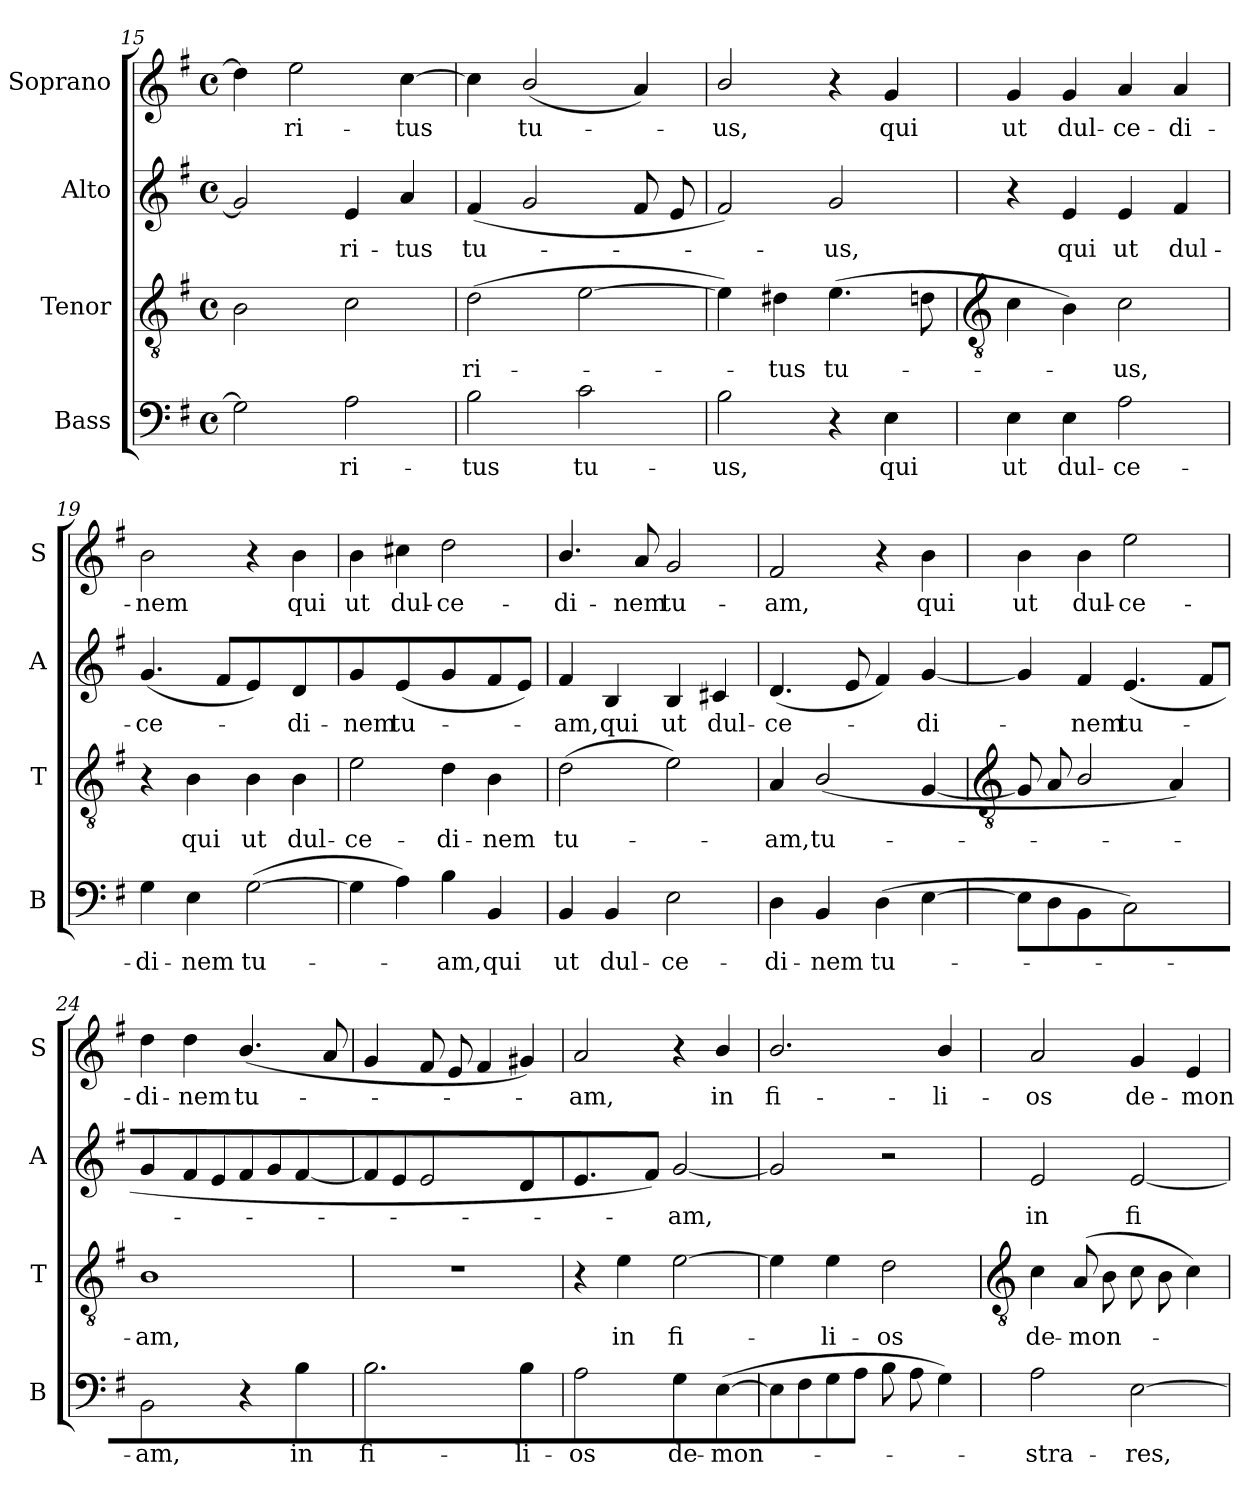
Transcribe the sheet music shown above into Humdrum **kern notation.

**kern	**text	**kern	**text	**kern	**text	**kern	**text
*part4	*part4	*part3	*part3	*part2	*part2	*part1	*part1
*staff4	*staff4	*staff3	*staff3	*staff2	*staff2	*staff1	*staff1
*I"Bass	*	*I"Tenor	*	*I"Alto	*	*I"Soprano	*
*I'B	*	*I'T	*	*I'A	*	*I'S	*
*clefF4	*	*clefGv2	*	*clefG2	*	*clefG2	*
*k[f#]	*	*k[f#]	*	*k[f#]	*	*k[f#]	*
*G:	*	*G:	*	*G:	*	*G:	*
*M4/4	*	*M4/4	*	*M4/4	*	*M4/4	*
*met(c)	*	*met(c)	*	*met(c)	*	*met(c)	*
=15	=15	=15	=15	=15	=15	=15	=15
2G]	.	2B	.	2g]	.	4dd]	.
!	!	!	!	!	!	!	!LO:LY:b
.	.	.	.	.	.	2ee	ri-
!	!LO:LY:b	!	!	!	!LO:LY:b	!	!
2A	ri-	2c	.	4e	ri-	.	.
!	!	!	!	!	!LO:LY:b	!	!LO:LY:b
.	.	.	.	4a	-tus	[4cc	-tus
=16	=16	=16	=16	=16	=16	=16	=16
!	!LO:LY:b	!	!LO:LY:b	!	!LO:LY:b	!	!
2B	-tus	(>2d	ri-	(<4f#	tu-	4cc]	.
!	!	!	!	!	!	!	!LO:LY:b
.	.	.	.	2g	.	(<2b/	tu-
!	!LO:LY:b	!	!	!	!	!	!
2c	tu-	[2e	.	.	.	.	.
.	.	.	.	8f#L	.	4a)	.
.	.	.	.	8e	.	.	.
=17	=17	=17	=17	=17	=17	=17	=17
!	!LO:LY:b	!	!	!	!	!	!LO:LY:b
2B	-us,	4e])	.	2f#)	.	2b/	us,
!	!	!	!LO:LY:b	!	!	!	!
.	.	4d#X	tus	.	.	.	.
!	!	!	!LO:LY:b	!	!LO:LY:b	!	!
4r	.	(>4.e	tu-	2g	us,	4r	.
!	!LO:LY:b	!	!	!	!	!	!LO:LY:b
4E	qui	.	.	.	.	4g	qui
.	.	8dn	.	.	.	.	.
!!LO:LB:g=z
=18	=18	=18	=18	=18	=18	=18	=18
*	*	*clefGv2	*	*	*	*	*
!	!LO:LY:b	!	!	!	!	!	!LO:LY:b
4E	ut	4c	.	4r	.	4g	ut
!	!LO:LY:b	!	!	!	!LO:LY:b	!	!LO:LY:b
4E	dul-	4B)	.	4e	qui	4g	dul-
!	!LO:LY:b	!	!LO:LY:b	!	!LO:LY:b	!	!LO:LY:b
2A	-ce-	2c	us,	4e	ut	4a	-ce-
!	!	!	!	!	!LO:LY:b	!	!LO:LY:b
.	.	.	.	4f#	dul-	4a	-di-
=19	=19	=19	=19	=19	=19	=19	=19
!	!LO:LY:b	!	!	!	!LO:LY:b	!	!LO:LY:b
4G	-di-	4r	.	(<4.g	-ce-	2b	-nem
!	!LO:LY:b	!	!LO:LY:b	!	!	!	!
4E	-nem	4B	qui	.	.	.	.
.	.	.	.	8f#L	.	.	.
!	!LO:LY:b	!	!LO:LY:b	!	!	!	!
(>[2G	tu-	4B	ut	4e)	.	4r	.
!	!	!	!LO:LY:b	!	!LO:LY:b	!	!LO:LY:b
.	.	4B	dul-	4d	di-	4b	qui
=20	=20	=20	=20	=20	=20	=20	=20
!	!	!	!LO:LY:b	!	!LO:LY:b	!	!LO:LY:b
4G]	.	2e	-ce-	4g	-nem	4b	ut
!	!	!	!	!	!LO:LY:b	!	!LO:LY:b
4A)	.	.	.	(<4e	tu-	4cc#X	dul-
!	!LO:LY:b	!	!LO:LY:b	!	!	!	!LO:LY:b
4B	am,	4d	-di-	4g	.	2dd	-ce-
!	!LO:LY:b	!	!LO:LY:b	!	!	!	!
4BB	qui	4B	-nem	8f#	.	.	.
.	.	.	.	8eJ)	.	.	.
=21	=21	=21	=21	=21	=21	=21	=21
!	!LO:LY:b	!	!LO:LY:b	!	!LO:LY:b	!	!LO:LY:b
4BB	ut	(>2d	tu-	4f#	am,	4.b/	-di-
!	!LO:LY:b	!	!	!	!LO:LY:b	!	!
4BB	dul-	.	.	4B	qui	.	.
!	!	!	!	!	!	!	!LO:LY:b
.	.	.	.	.	.	8a	-nem
!	!LO:LY:b	!	!	!	!LO:LY:b	!	!LO:LY:b
2E	-ce-	2e)	.	4B	ut	2g	tu-
!	!	!	!	!	!LO:LY:b	!	!
.	.	.	.	4c#X	dul-	.	.
=22	=22	=22	=22	=22	=22	=22	=22
!	!LO:LY:b	!	!LO:LY:b	!	!LO:LY:b	!	!LO:LY:b
4D	-di-	4A	am,	(<4.d	-ce-	2f#	-am,
!	!LO:LY:b	!	!LO:LY:b	!	!	!	!
4BB	-nem	(<2B/	tu-	.	.	.	.
.	.	.	.	8eL	.	.	.
!	!LO:LY:b	!	!	!	!	!	!
(>4D	tu-	.	.	4f#)	.	4r	.
!	!	!	!	!	!LO:LY:b	!	!LO:LY:b
[4E	.	[4G	.	[4g	di-	4b	qui
!!LO:LB:g=z
=23	=23	=23	=23	=23	=23	=23	=23
*	*	*clefGv2	*	*	*	*	*
!	!	!	!	!	!	!	!LO:LY:b
8EL]	.	8GL]	.	4g]	.	4b	ut
8D	.	8A	.	.	.	.	.
!	!	!	!	!	!LO:LY:b	!	!LO:LY:b
4BB	.	2B/	.	4f#	nem	4b	dul-
!	!	!	!	!	!LO:LY:b	!	!LO:LY:b
2C)	.	.	.	(<4.e	tu-	2ee	-ce-
.	.	4A)	.	.	.	.	.
.	.	.	.	8f#L	.	.	.
=24	=24	=24	=24	=24	=24	=24	=24
!	!LO:LY:b	!	!LO:LY:b	!	!	!	!LO:LY:b
2BB	am,	1B	am,	4g	.	4dd	-di-
!	!	!	!	!	!	!	!LO:LY:b
.	.	.	.	8f#	.	4dd	-nem
.	.	.	.	8e	.	.	.
!	!	!	!	!	!	!	!LO:LY:b
4r	.	.	.	8f#	.	(<4.b/	tu-
.	.	.	.	8g	.	.	.
!	!LO:LY:b	!	!	!	!	!	!
4B	in	.	.	[4f#	.	.	.
.	.	.	.	.	.	8aL	.
=25	=25	=25	=25	=25	=25	=25	=25
!	!LO:LY:b	!	!	!	!	!	!
2.B	fi-	1r	.	8f#]	.	4g	.
.	.	.	.	8e	.	.	.
.	.	.	.	2e	.	8f#	.
.	.	.	.	.	.	8e	.
.	.	.	.	.	.	4f#	.
!	!LO:LY:b	!	!	!	!	!	!
4B	-li-	.	.	4d	.	4g#X)	.
=26	=26	=26	=26	=26	=26	=26	=26
!	!LO:LY:b	!	!	!	!	!	!LO:LY:b
2A	-os	4r	.	4.e	.	2a	am,
!	!	!	!LO:LY:b	!	!	!	!
.	.	4e	in	.	.	.	.
.	.	.	.	8f#J)	.	.	.
!	!LO:LY:b	!	!LO:LY:b	!	!LO:LY:b	!	!
4G	de-	[2e	fi-	[2g	am,	4r	.
!	!LO:LY:b	!	!	!	!	!	!LO:LY:b
(>[4E	-mon-	.	.	.	.	4b/	in
=27	=27	=27	=27	=27	=27	=27	=27
!	!	!	!	!	!	!	!LO:LY:b
8E]	.	4e]	.	2g]	.	2.b/	fi-
8F#	.	.	.	.	.	.	.
!	!	!	!LO:LY:b	!	!	!	!
8G	.	4e	li-	.	.	.	.
8AJ	.	.	.	.	.	.	.
!	!	!	!LO:LY:b	!	!	!	!
8BL	.	2d	-os	2r	.	.	.
8A	.	.	.	.	.	.	.
!	!	!	!	!	!	!	!LO:LY:b
4G)	.	.	.	.	.	4b/	-li-
!!LO:LB:g=z
=28	=28	=28	=28	=28	=28	=28	=28
*	*	*clefGv2	*	*	*	*	*
!	!LO:LY:b	!	!LO:LY:b	!	!LO:LY:b	!	!LO:LY:b
2A	stra-	4c	de-	2e	in	2a	-os
!	!	!	!LO:LY:b	!	!	!	!
.	.	(>8AL	-mon-	.	.	.	.
.	.	8B	.	.	.	.	.
!	!LO:LY:b	!	!	!	!LO:LY:b	!	!LO:LY:b
[2E	-res,	8c	.	[2e	fi-	4g	de-
.	.	8B	.	.	.	.	.
!	!	!	!	!	!	!	!LO:LY:b
.	.	4c)	.	.	.	4e	-mon-
=	=	=	=	=	=	=	=
*-	*-	*-	*-	*-	*-	*-	*-
